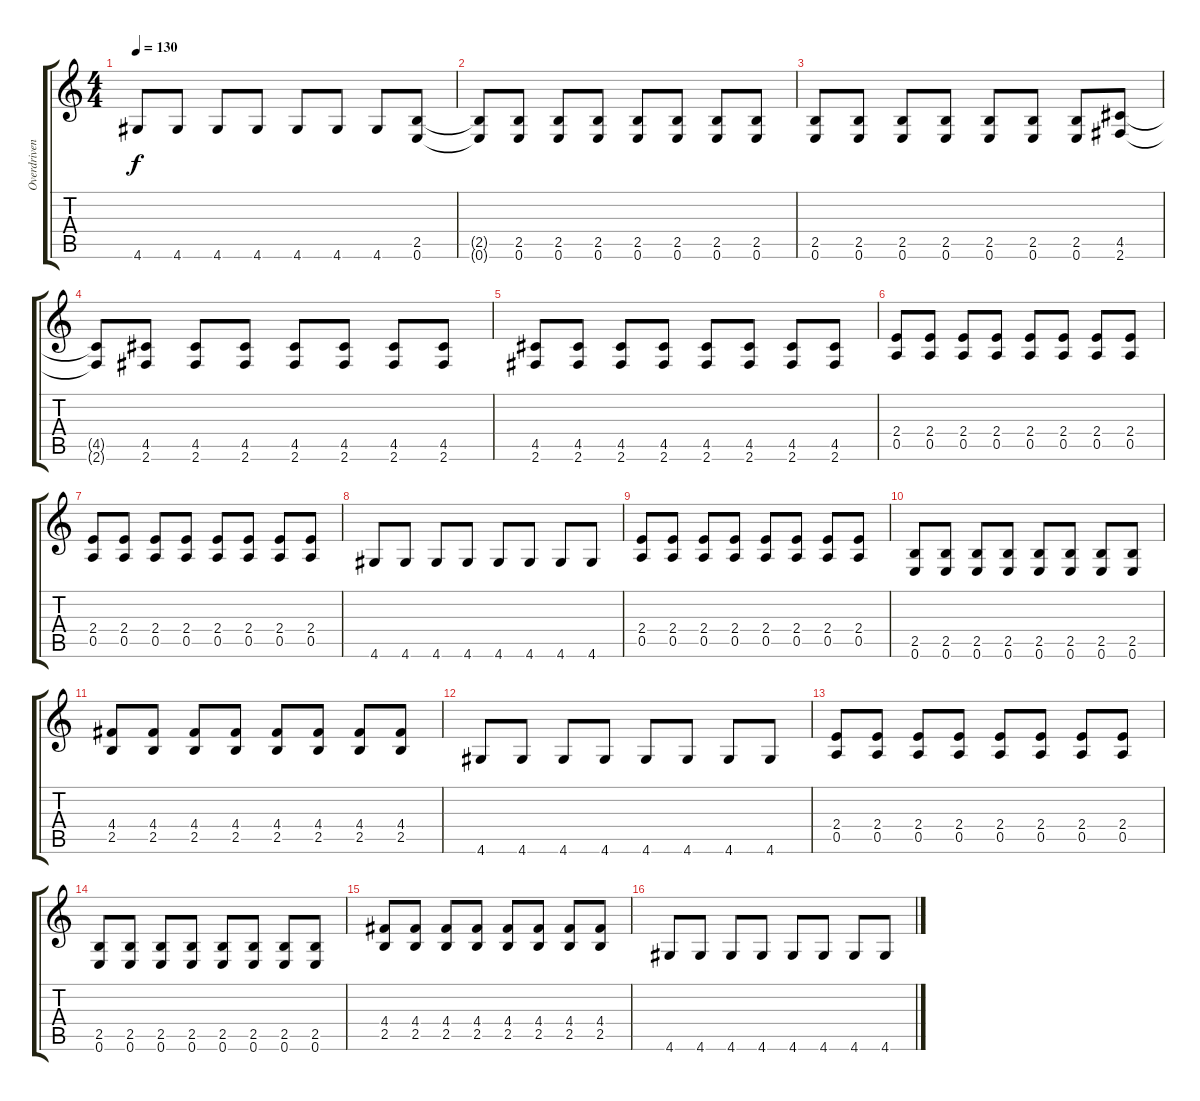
\track ("Overdriven Guitar 2" "Overdriven") {instrument overdrivenguitar}
\staff {score tabs}
\tuning (E4 B3 G3 D3 A2 E2) {hide}
\ts (4 4)
\tempo 130
\clef g2
\ks c
4.6.8{dy f} 4.6.8 4.6.8 4.6.8 4.6.8 4.6.8 4.6.8 (2.5 0.6).8 |
(2.5{t} 0.6{t}).8 (2.5 0.6).8 (2.5 0.6).8 (2.5 0.6).8 (2.5 0.6).8 (2.5 0.6).8 (2.5 0.6).8 (2.5 0.6).8 |
(2.5 0.6).8 (2.5 0.6).8 (2.5 0.6).8 (2.5 0.6).8 (2.5 0.6).8 (2.5 0.6).8 (2.5 0.6).8 (4.5 2.6).8 |
(4.5{t} 2.6{t}).8 (4.5 2.6).8 (4.5 2.6).8 (4.5 2.6).8 (4.5 2.6).8 (4.5 2.6).8 (4.5 2.6).8 (4.5 2.6).8 |
(4.5 2.6).8 (4.5 2.6).8 (4.5 2.6).8 (4.5 2.6).8 (4.5 2.6).8 (4.5 2.6).8 (4.5 2.6).8 (4.5 2.6).8 |
(2.4 0.5).8 (2.4 0.5).8 (2.4 0.5).8 (2.4 0.5).8 (2.4 0.5).8 (2.4 0.5).8 (2.4 0.5).8 (2.4 0.5).8 |
(2.4 0.5).8 (2.4 0.5).8 (2.4 0.5).8 (2.4 0.5).8 (2.4 0.5).8 (2.4 0.5).8 (2.4 0.5).8 (2.4 0.5).8 |
4.6.8 4.6.8 4.6.8 4.6.8 4.6.8 4.6.8 4.6.8 4.6.8 |
(2.4 0.5).8 (2.4 0.5).8 (2.4 0.5).8 (2.4 0.5).8 (2.4 0.5).8 (2.4 0.5).8 (2.4 0.5).8 (2.4 0.5).8 |
(2.5 0.6).8 (2.5 0.6).8 (2.5 0.6).8 (2.5 0.6).8 (2.5 0.6).8 (2.5 0.6).8 (2.5 0.6).8 (2.5 0.6).8 |
(4.4 2.5).8 (4.4 2.5).8 (4.4 2.5).8 (4.4 2.5).8 (4.4 2.5).8 (4.4 2.5).8 (4.4 2.5).8 (4.4 2.5).8 |
4.6.8 4.6.8 4.6.8 4.6.8 4.6.8 4.6.8 4.6.8 4.6.8 |
(2.4 0.5).8 (2.4 0.5).8 (2.4 0.5).8 (2.4 0.5).8 (2.4 0.5).8 (2.4 0.5).8 (2.4 0.5).8 (2.4 0.5).8 |
(2.5 0.6).8 (2.5 0.6).8 (2.5 0.6).8 (2.5 0.6).8 (2.5 0.6).8 (2.5 0.6).8 (2.5 0.6).8 (2.5 0.6).8 |
(4.4 2.5).8 (4.4 2.5).8 (4.4 2.5).8 (4.4 2.5).8 (4.4 2.5).8 (4.4 2.5).8 (4.4 2.5).8 (4.4 2.5).8 |
4.6.8 4.6.8 4.6.8 4.6.8 4.6.8 4.6.8 4.6.8 4.6.8
